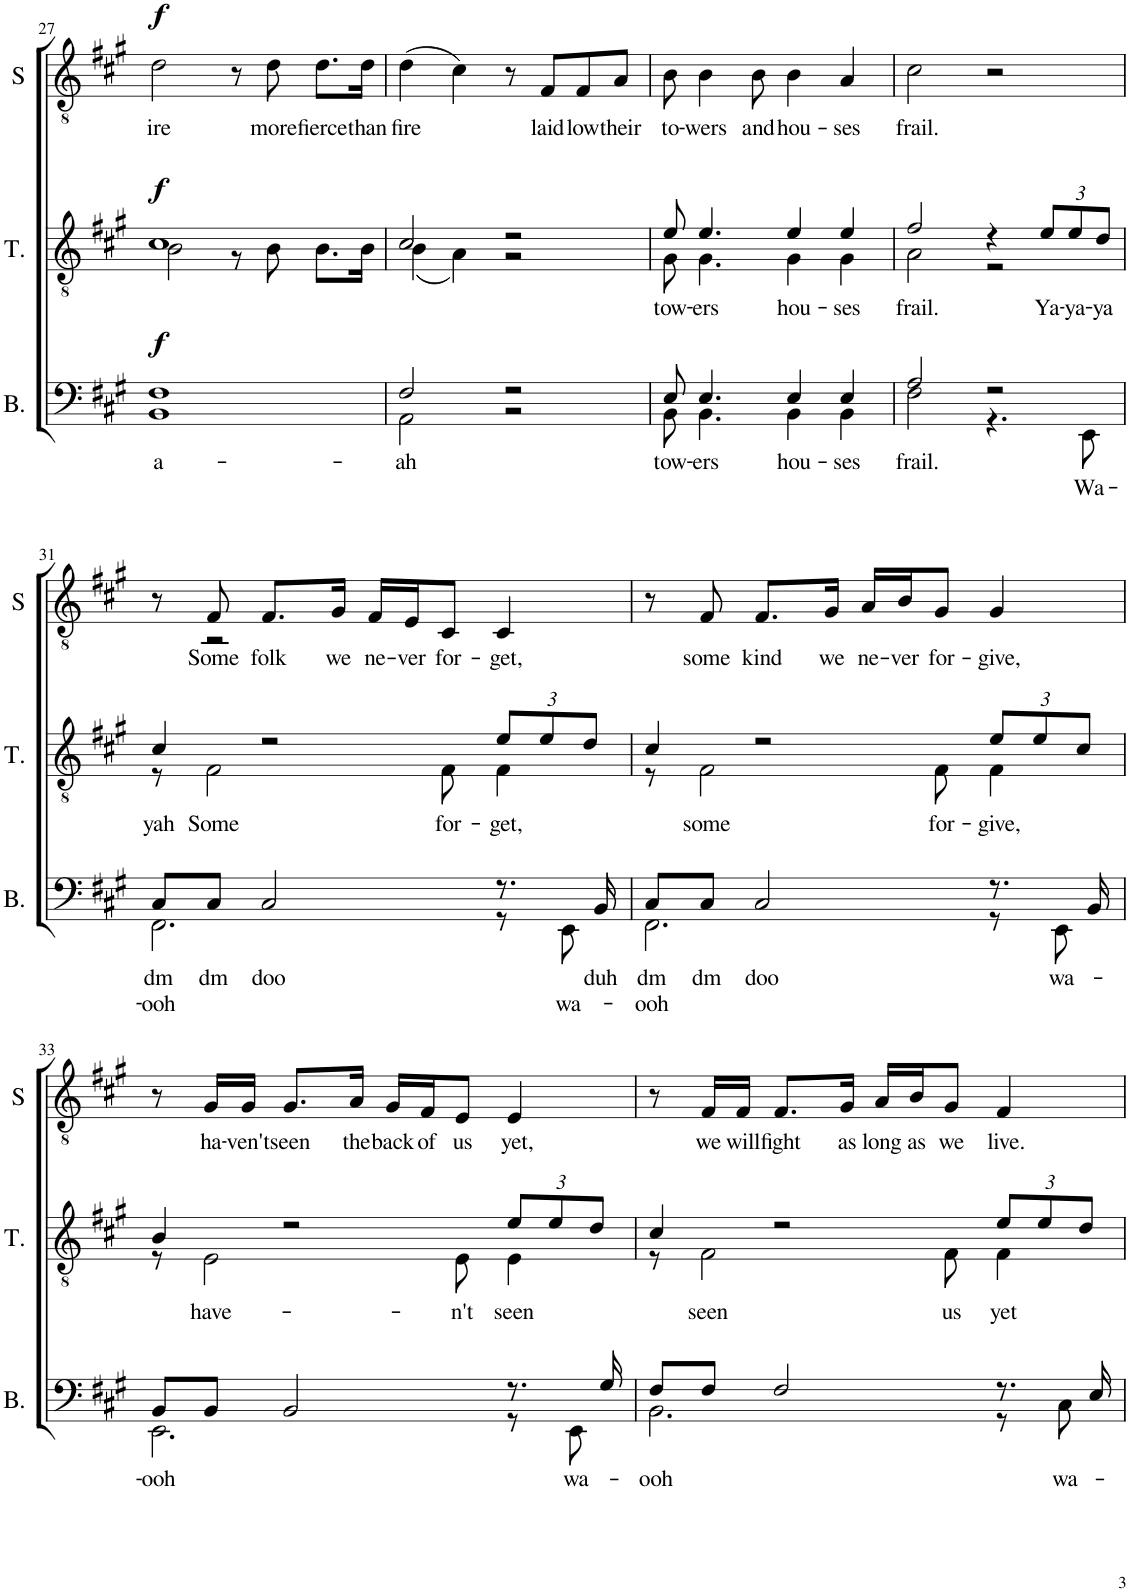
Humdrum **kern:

**kern	**text	**text	**dynam	**kern	**text	**dynam	**kern	**text	**dynam
*part3	*part3	*part3	*part3	*part2	*part2	*part2	*part1	*part1	*part1
*staff3	*staff3	*staff3	*staff3	*staff2	*staff2	*staff2	*staff1	*staff1	*staff1
*I"Bass	*	*	*	*I"Tenor	*	*	*I"Solo	*	*
*I'B.	*	*	*	*I'T.	*	*	*I'S	*	*
!!LO:PB:g=z
*clefF4	*	*	*	*clefGv2	*	*	*clefGv2	*	*
*k[f#c#g#]	*	*	*	*k[f#c#g#]	*	*	*k[f#c#g#]	*	*
*M4/4	*	*	*	*M4/4	*	*	*M4/4	*	*
=27	=27	=27	=27	=27	=27	=27	=27	=27	=27
*^	*	*	*	*	*	*	*	*	*
!	!	!LO:LY:b	!	!LO:DY:a	!	!	!LO:DY:a	!	!LO:LY:b	!LO:DY:a
*	*	*	*	*	*^	*	*	*	*	*
1F#	1BB	a-	.	f	1c#	2B\	.	f	2d\	ire	f
.	.	.	.	.	.	8r	.	.	8r	.	.
!	!	!	!	!	!	!	!	!	!	!LO:LY:b	!
.	.	.	.	.	.	8B\	.	.	8d\	more	.
!	!	!	!	!	!	!	!	!	!	!LO:LY:b	!
.	.	.	.	.	.	8.B\L	.	.	8.d\L	fierce	.
!	!	!	!	!	!	!	!	!	!	!LO:LY:b	!
.	.	.	.	.	.	16B\Jk	.	.	16d\Jk	than	.
=28	=28	=28	=28	=28	=28	=28	=28	=28	=28	=28	=28
!	!	!LO:LY:b	!	!	!	!	!	!	!	!LO:LY:b	!
2F#/	2AA\	-ah	.	.	2c#/	(4B\	.	.	(4d\	fire	.
.	.	.	.	.	.	4A\)	.	.	4c#\)	.	.
2r	2r	.	.	.	2r	2r	.	.	8r	.	.
!	!	!	!	!	!	!	!	!	!	!LO:LY:b	!
.	.	.	.	.	.	.	.	.	8F#/L	laid	.
!	!	!	!	!	!	!	!	!	!	!LO:LY:b	!
.	.	.	.	.	.	.	.	.	8F#/	low	.
!	!	!	!	!	!	!	!	!	!	!LO:LY:b	!
.	.	.	.	.	.	.	.	.	8A/J	their	.
=29	=29	=29	=29	=29	=29	=29	=29	=29	=29	=29	=29
!	!	!LO:LY:b	!	!	!	!	!LO:LY:b	!	!	!LO:LY:b	!
8E/	8BB\	tow-	.	.	8e/	8G#\	tow-	.	8B\	to-	.
!	!	!LO:LY:b	!	!	!	!	!LO:LY:b	!	!	!LO:LY:b	!
4.E/	4.BB\	-ers	.	.	4.e/	4.G#\	-ers	.	4B\	-wers	.
!	!	!	!	!	!	!	!	!	!	!LO:LY:b	!
.	.	.	.	.	.	.	.	.	8B\	and	.
!	!	!LO:LY:b	!	!	!	!	!LO:LY:b	!	!	!LO:LY:b	!
4E/	4BB\	hou-	.	.	4e/	4G#\	hou-	.	4B\	hou-	.
!	!	!LO:LY:b	!	!	!	!	!LO:LY:b	!	!	!LO:LY:b	!
4E/	4BB\	-ses	.	.	4e/	4G#\	-ses	.	4A/	-ses	.
=30	=30	=30	=30	=30	=30	=30	=30	=30	=30	=30	=30
!	!	!LO:LY:b	!	!	!	!	!LO:LY:b	!	!	!LO:LY:b	!
2A/	2F#\	frail.	.	.	2f#/	2A\	frail.	.	2c#\	frail.	.
2r	4.r	.	.	.	4r	2r	.	.	2r	.	.
*	*	*	*	*	*Xbrackettup	*	*	*	*	*	*
!	!	!	!	!	!	!	!LO:LY:b	!	!	!	!
.	.	.	.	.	12e/L	.	Ya-	.	.	.	.
!	!	!	!	!	!	!	!LO:LY:b	!	!	!	!
.	.	.	.	.	12e/	.	-ya-	.	.	.	.
!	!	!	!LO:LY:b	!	!	!	!	!	!	!	!
.	8EE\	.	Wa-	.	.	.	.	.	.	.	.
!	!	!	!	!	!	!	!LO:LY:b	!	!	!	!
.	.	.	.	.	12d/J	.	-ya	.	.	.	.
!!LO:LB:g=z
=31	=31	=31	=31	=31	=31	=31	=31	=31	=31	=31	=31
!	!	!LO:LY:b	!	!	!	!	!	!	!	!	!
!	!	!	!LO:LY:b	!	!	!	!LO:LY:b	!	!	!	!
*	*	*	*	*	*	*	*	*	*^	*	*
8C#/L	2.FF#\	.	-ooh	.	4c#/	8r	yah	.	8r	8ryy	.	.
!	!	!LO:LY:b	!	!	!	!	!LO:LY:b	!	!	!	!LO:LY:b	!
8C#/J	.	dm	.	.	.	2F#\	Some	.	8F#/	2r	Some	.
!	!	!LO:LY:b	!	!	!	!	!	!	!	!	!LO:LY:b	!
2C#/	.	doo	.	.	2r	.	.	.	8.F#/L	.	folk	.
!	!	!	!	!	!	!	!	!	!	!	!LO:LY:b	!
.	.	.	.	.	.	.	.	.	16G#/Jk	.	we	.
!	!	!	!	!	!	!	!	!	!	!	!LO:LY:b	!
.	.	.	.	.	.	.	.	.	16F#/LL	.	ne-	.
!	!	!	!	!	!	!	!	!	!	!	!LO:LY:b	!
.	.	.	.	.	.	.	.	.	16E/J	.	-ver	.
!	!	!	!	!	!	!	!LO:LY:b	!	!	!	!LO:LY:b	!
.	.	.	.	.	.	8F#\	for-	.	8C#/J	4.ryy	for-	.
!	!	!	!	!	!	!	!LO:LY:b	!	!	!	!LO:LY:b	!
8.r	8r	.	.	.	12e/L	4F#\	-get,	.	4C#/	.	-get,	.
.	.	.	.	.	12e/	.	.	.	.	.	.	.
!	!	!	!LO:LY:b	!	!	!	!	!	!	!	!	!
.	8EE\	.	wa-	.	.	.	.	.	.	.	.	.
.	.	.	.	.	12d/J	.	.	.	.	.	.	.
!	!	!LO:LY:b	!	!	!	!	!	!	!	!	!	!
16BB/	.	duh	.	.	.	.	.	.	.	.	.	.
*	*	*	*	*	*	*	*	*	*v	*v	*	*
=32	=32	=32	=32	=32	=32	=32	=32	=32	=32	=32	=32
!	!	!LO:LY:b	!	!	!	!	!	!	!	!	!
!	!	!	!LO:LY:b	!	!	!	!	!	!	!	!
8C#/L	2.FF#\	.	-ooh	.	4c#/	8r	.	.	8r	.	.
!	!	!LO:LY:b	!	!	!	!	!LO:LY:b	!	!	!LO:LY:b	!
8C#/J	.	dm	.	.	.	2F#\	some	.	8F#/	some	.
!	!	!LO:LY:b	!	!	!	!	!	!	!	!LO:LY:b	!
2C#/	.	doo	.	.	2r	.	.	.	8.F#/L	kind	.
!	!	!	!	!	!	!	!	!	!	!LO:LY:b	!
.	.	.	.	.	.	.	.	.	16G#/Jk	we	.
!	!	!	!	!	!	!	!	!	!	!LO:LY:b	!
.	.	.	.	.	.	.	.	.	16A/LL	ne-	.
!	!	!	!	!	!	!	!	!	!	!LO:LY:b	!
.	.	.	.	.	.	.	.	.	16B/J	-ver	.
!	!	!	!	!	!	!	!LO:LY:b	!	!	!LO:LY:b	!
.	.	.	.	.	.	8F#\	for-	.	8G#/J	for-	.
!	!	!	!	!	!	!	!LO:LY:b	!	!	!LO:LY:b	!
8.r	8r	.	.	.	12e/L	4F#\	-give,	.	4G#/	-give,	.
.	.	.	.	.	12e/	.	.	.	.	.	.
!	!	!LO:LY:b	!	!	!	!	!	!	!	!	!
.	8EE\	wa-	.	.	.	.	.	.	.	.	.
.	.	.	.	.	12c#/J	.	.	.	.	.	.
16BB/	.	.	.	.	.	.	.	.	.	.	.
!!LO:LB:g=z
=33	=33	=33	=33	=33	=33	=33	=33	=33	=33	=33	=33
!	!	!LO:LY:b	!	!	!	!	!	!	!	!	!
8BB/L	2.EE\	-ooh	.	.	4B/	8r	.	.	8r	.	.
!	!	!	!	!	!	!	!LO:LY:b	!	!	!LO:LY:b	!
8BB/J	.	.	.	.	.	2E\	have-	.	16G#/LL	ha-	.
!	!	!	!	!	!	!	!	!	!	!LO:LY:b	!
.	.	.	.	.	.	.	.	.	16G#/JJ	-ven't	.
!	!	!	!	!	!	!	!	!	!	!LO:LY:b	!
2BB/	.	.	.	.	2r	.	.	.	8.G#/L	seen	.
!	!	!	!	!	!	!	!	!	!	!LO:LY:b	!
.	.	.	.	.	.	.	.	.	16A/Jk	the	.
!	!	!	!	!	!	!	!	!	!	!LO:LY:b	!
.	.	.	.	.	.	.	.	.	16G#/LL	back	.
!	!	!	!	!	!	!	!	!	!	!LO:LY:b	!
.	.	.	.	.	.	.	.	.	16F#/J	of	.
!	!	!	!	!	!	!	!LO:LY:b	!	!	!LO:LY:b	!
.	.	.	.	.	.	8E\	-n't	.	8E/J	us	.
!	!	!	!	!	!	!	!LO:LY:b	!	!	!LO:LY:b	!
8.r	8r	.	.	.	12e/L	4E\	seen	.	4E/	yet,	.
.	.	.	.	.	12e/	.	.	.	.	.	.
!	!	!LO:LY:b	!	!	!	!	!	!	!	!	!
.	8EE\	wa-	.	.	.	.	.	.	.	.	.
.	.	.	.	.	12d/J	.	.	.	.	.	.
16G#/	.	.	.	.	.	.	.	.	.	.	.
=34	=34	=34	=34	=34	=34	=34	=34	=34	=34	=34	=34
!	!	!LO:LY:b	!	!	!	!	!	!	!	!	!
8F#/L	2.BB\	-ooh	.	.	4c#/	8r	.	.	8r	.	.
!	!	!	!	!	!	!	!LO:LY:b	!	!	!LO:LY:b	!
8F#/J	.	.	.	.	.	2F#\	seen	.	16F#/LL	we	.
!	!	!	!	!	!	!	!	!	!	!LO:LY:b	!
.	.	.	.	.	.	.	.	.	16F#/JJ	will	.
!	!	!	!	!	!	!	!	!	!	!LO:LY:b	!
2F#/	.	.	.	.	2r	.	.	.	8.F#/L	fight	.
!	!	!	!	!	!	!	!	!	!	!LO:LY:b	!
.	.	.	.	.	.	.	.	.	16G#/Jk	as	.
!	!	!	!	!	!	!	!	!	!	!LO:LY:b	!
.	.	.	.	.	.	.	.	.	16A/LL	long	.
!	!	!	!	!	!	!	!	!	!	!LO:LY:b	!
.	.	.	.	.	.	.	.	.	16B/J	as	.
!	!	!	!	!	!	!	!LO:LY:b	!	!	!LO:LY:b	!
.	.	.	.	.	.	8F#\	us	.	8G#/J	we	.
!	!	!	!	!	!	!	!LO:LY:b	!	!	!LO:LY:b	!
8.r	8r	.	.	.	12e/L	4F#\	yet	.	4F#/	live.	.
.	.	.	.	.	12e/	.	.	.	.	.	.
!	!	!LO:LY:b	!	!	!	!	!	!	!	!	!
.	8C#\	wa-	.	.	.	.	.	.	.	.	.
.	.	.	.	.	12d/J	.	.	.	.	.	.
16E/	.	.	.	.	.	.	.	.	.	.	.
*v	*v	*	*	*	*	*	*	*	*	*	*
*	*	*	*	*v	*v	*	*	*	*	*
=	=	=	=	=	=	=	=	=	=
*-	*-	*-	*-	*-	*-	*-	*-	*-	*-
